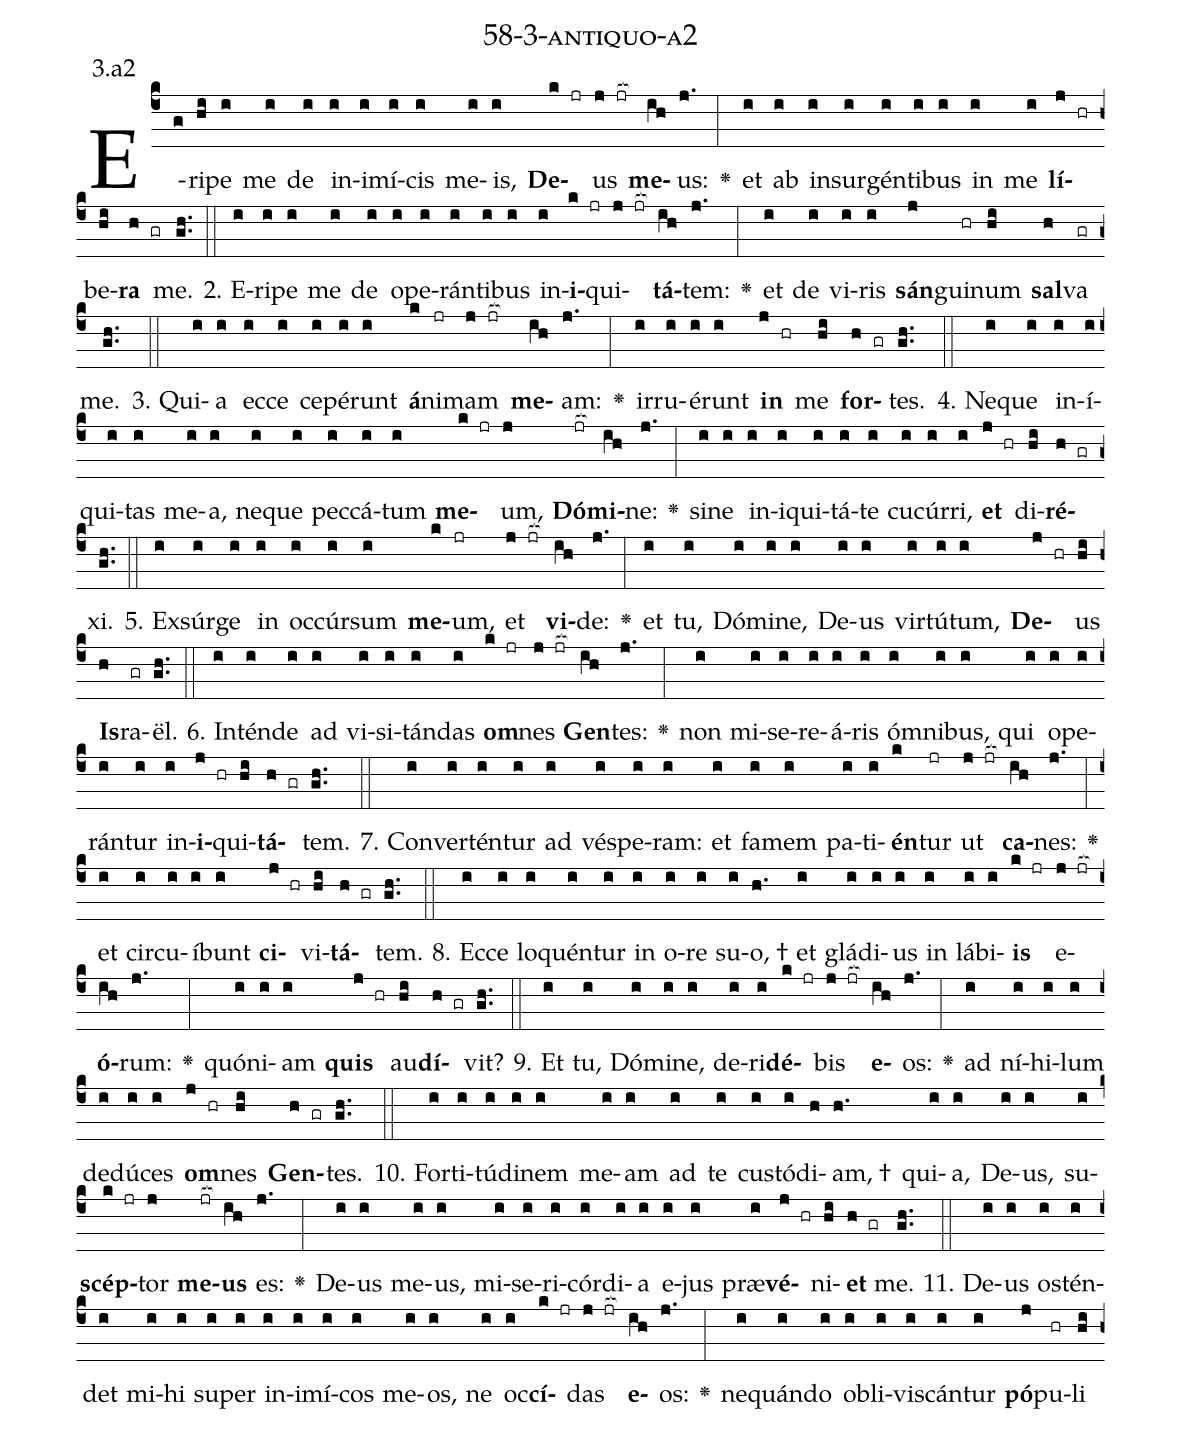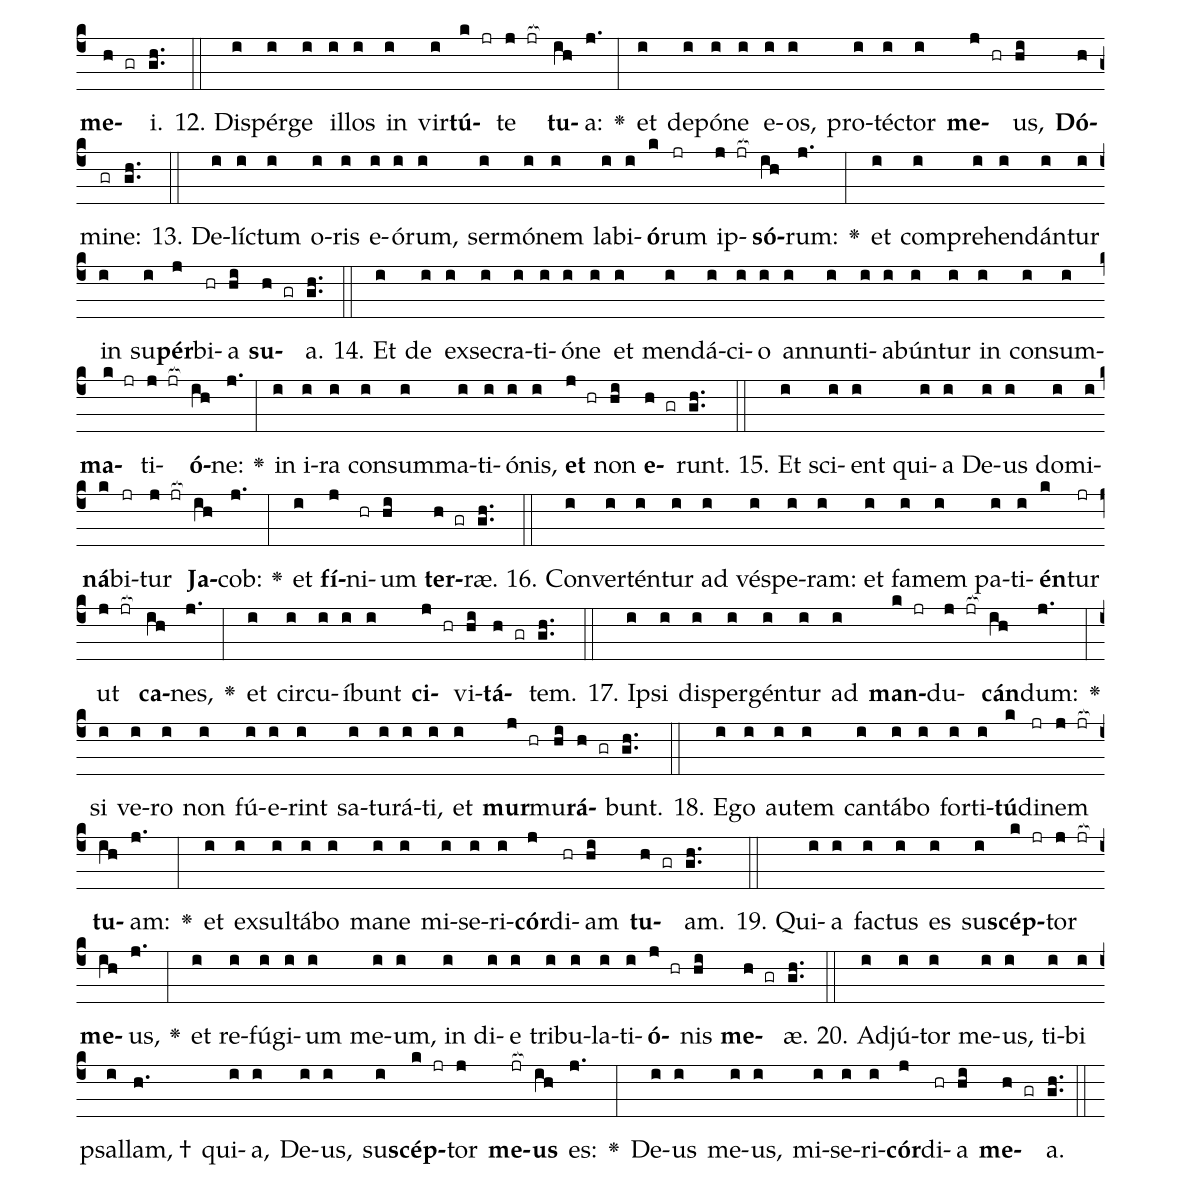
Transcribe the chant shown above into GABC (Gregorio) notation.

name: 58-3-antiquo-a2;
annotation: 3.a2;
%%
(c4)E(g)ri(hi)pe(i) me(i) de(i) in(i)i(i)mí(i)cis(i) me(i)is,(i) <b>De</b>(k jr)us(j jr[ocb:1{]) <b>me</b>(ih[ocb:0}])us:(j.) <v>\greheightstar</v>(:) et(i) ab(i) in(i)sur(i)gén(i)ti(i)bus(i) in(i) me(i) <b>lí</b>(j hr)be(hi)<b>ra</b>(h gr) me.(gh..) (::)
2. E(i)ri(i)pe(i) me(i) de(i) o(i)pe(i)rán(i)ti(i)bus(i) in(i)<b>i</b>(k jr)qui(j jr[ocb:1{])<b>tá</b>(ih[ocb:0}])tem:(j.) <v>\greheightstar</v>(:) et(i) de(i) vi(i)ris(i) <b>sán</b>(j)gui(hr)num(hi) <b>sal</b>(h)va(gr) me.(gh..) (::)
3. Qui(i)a(i) ec(i)ce(i) ce(i)pé(i)runt(i) <b>á</b>(k)ni(jr)mam(j jr[ocb:1{]) <b>me</b>(ih[ocb:0}])am:(j.) <v>\greheightstar</v>(:) ir(i)ru(i)é(i)runt(i) <b>in</b>(j hr) me(hi) <b>for</b>(h gr)tes.(gh..) (::)
4. Ne(i)que(i) in(i)í(i)qui(i)tas(i) me(i)a,(i) ne(i)que(i) pec(i)cá(i)tum(i) <b>me</b>(k jr)um,(j) <b>Dó</b>(jr[ocb:1{])<b>mi</b>(ih[ocb:0}])ne:(j.) <v>\greheightstar</v>(:) si(i)ne(i) in(i)i(i)qui(i)tá(i)te(i) cu(i)cúr(i)ri,(i) <b>et</b>(j hr) di(hi)<b>ré</b>(h gr)xi.(gh..) (::)
5. Ex(i)súr(i)ge(i) in(i) oc(i)cúr(i)sum(i) <b>me</b>(k)um,(jr) et(j jr[ocb:1{]) <b>vi</b>(ih[ocb:0}])de:(j.) <v>\greheightstar</v>(:) et(i) tu,(i) Dó(i)mi(i)ne,(i) De(i)us(i) vir(i)tú(i)tum,(i) <b>De</b>(j hr)us(hi) <b>Is</b>(h)ra(gr)ël.(gh..) (::)
6. In(i)tén(i)de(i) ad(i) vi(i)si(i)tán(i)das(i) <b>om</b>(k jr)nes(j jr[ocb:1{]) <b>Gen</b>(ih[ocb:0}])tes:(j.) <v>\greheightstar</v>(:) non(i) mi(i)se(i)re(i)á(i)ris(i) óm(i)ni(i)bus,(i) qui(i) o(i)pe(i)rán(i)tur(i) in(i)<b>i</b>(j hr)qui(hi)<b>tá</b>(h gr)tem.(gh..) (::)
7. Con(i)ver(i)tén(i)tur(i) ad(i) vés(i)pe(i)ram:(i) et(i) fa(i)mem(i) pa(i)ti(i)<b>én</b>(k)tur(jr) ut(j jr[ocb:1{]) <b>ca</b>(ih[ocb:0}])nes:(j.) <v>\greheightstar</v>(:) et(i) cir(i)cu(i)í(i)bunt(i) <b>ci</b>(j hr)vi(hi)<b>tá</b>(h gr)tem.(gh..) (::)
8. Ec(i)ce(i) lo(i)quén(i)tur(i) in(i) o(i)re(i) su(i)o, †(h.) et(i) glá(i)di(i)us(i) in(i) lá(i)bi(i)<b>is</b>(k jr) e(j jr[ocb:1{])<b>ó</b>(ih[ocb:0}])rum:(j.) <v>\greheightstar</v>(:) quón(i)i(i)am(i) <b>quis</b>(j hr) au(hi)<b>dí</b>(h gr)vit?(gh..) (::)
9. Et(i) tu,(i) Dó(i)mi(i)ne,(i) de(i)ri(i)<b>dé</b>(k jr)bis(j jr[ocb:1{]) <b>e</b>(ih[ocb:0}])os:(j.) <v>\greheightstar</v>(:) ad(i) ní(i)hi(i)lum(i) de(i)dú(i)ces(i) <b>om</b>(j hr)nes(hi) <b>Gen</b>(h gr)tes.(gh..) (::)
10. For(i)ti(i)tú(i)di(i)nem(i) me(i)am(i) ad(i) te(i) cus(i)tó(i)di(h)am, †(h.) qui(i)a,(i) De(i)us,(i) su(i)<b>scép</b>(k jr)tor(j) <b>me</b>(jr[ocb:1{])<b>us</b>(ih[ocb:0}]) es:(j.) <v>\greheightstar</v>(:) De(i)us(i) me(i)us,(i) mi(i)se(i)ri(i)cór(i)di(i)a(i) e(i)jus(i) præ(i)<b>vé</b>(j hr)ni(hi)<b>et</b>(h gr) me.(gh..) (::)
11. De(i)us(i) os(i)tén(i)det(i) mi(i)hi(i) su(i)per(i) in(i)i(i)mí(i)cos(i) me(i)os,(i) ne(i) oc(i)<b>cí</b>(k jr)das(j jr[ocb:1{]) <b>e</b>(ih[ocb:0}])os:(j.) <v>\greheightstar</v>(:) ne(i)quán(i)do(i) ob(i)li(i)vis(i)cán(i)tur(i) <b>pó</b>(j)pu(hr)li(hi) <b>me</b>(h gr)i.(gh..) (::)
12. Di(i)spér(i)ge(i) il(i)los(i) in(i) vir(i)<b>tú</b>(k jr)te(j jr[ocb:1{]) <b>tu</b>(ih[ocb:0}])a:(j.) <v>\greheightstar</v>(:) et(i) de(i)pó(i)ne(i) e(i)os,(i) pro(i)téc(i)tor(i) <b>me</b>(j hr)us,(hi) <b>Dó</b>(h)mi(gr)ne:(gh..) (::)
13. De(i)líc(i)tum(i) o(i)ris(i) e(i)ó(i)rum,(i) ser(i)mó(i)nem(i) la(i)bi(i)<b>ó</b>(k)rum(jr) ip(j jr[ocb:1{])<b>só</b>(ih[ocb:0}])rum:(j.) <v>\greheightstar</v>(:) et(i) com(i)pre(i)hen(i)dán(i)tur(i) in(i) su(i)<b>pér</b>(j)bi(hr)a(hi) <b>su</b>(h gr)a.(gh..) (::)
14. Et(i) de(i) ex(i)se(i)cra(i)ti(i)ó(i)ne(i) et(i) men(i)dá(i)ci(i)o(i) an(i)nun(i)ti(i)a(i)bún(i)tur(i) in(i) con(i)sum(i)<b>ma</b>(k jr)ti(j jr[ocb:1{])<b>ó</b>(ih[ocb:0}])ne:(j.) <v>\greheightstar</v>(:) in(i) i(i)ra(i) con(i)sum(i)ma(i)ti(i)ó(i)nis,(i) <b>et</b>(j hr) non(hi) <b>e</b>(h gr)runt.(gh..) (::)
15. Et(i) sci(i)ent(i) qui(i)a(i) De(i)us(i) do(i)mi(i)<b>ná</b>(k)bi(jr)tur(j jr[ocb:1{]) <b>Ja</b>(ih[ocb:0}])cob:(j.) <v>\greheightstar</v>(:) et(i) <b>fí</b>(j)ni(hr)um(hi) <b>ter</b>(h gr)ræ.(gh..) (::)
16. Con(i)ver(i)tén(i)tur(i) ad(i) vés(i)pe(i)ram:(i) et(i) fa(i)mem(i) pa(i)ti(i)<b>én</b>(k)tur(jr) ut(j jr[ocb:1{]) <b>ca</b>(ih[ocb:0}])nes,(j.) <v>\greheightstar</v>(:) et(i) cir(i)cu(i)í(i)bunt(i) <b>ci</b>(j hr)vi(hi)<b>tá</b>(h gr)tem.(gh..) (::)
17. Ip(i)si(i) di(i)sper(i)gén(i)tur(i) ad(i) <b>man</b>(k jr)du(j jr[ocb:1{])<b>cán</b>(ih[ocb:0}])dum:(j.) <v>\greheightstar</v>(:) si(i) ve(i)ro(i) non(i) fú(i)e(i)rint(i) sa(i)tu(i)rá(i)ti,(i) et(i) <b>mur</b>(j hr)mu(hi)<b>rá</b>(h gr)bunt.(gh..) (::)
18. E(i)go(i) au(i)tem(i) can(i)tá(i)bo(i) for(i)ti(i)<b>tú</b>(k)di(jr)nem(j jr[ocb:1{]) <b>tu</b>(ih[ocb:0}])am:(j.) <v>\greheightstar</v>(:) et(i) ex(i)sul(i)tá(i)bo(i) ma(i)ne(i) mi(i)se(i)ri(i)<b>cór</b>(j)di(hr)am(hi) <b>tu</b>(h gr)am.(gh..) (::)
19. Qui(i)a(i) fac(i)tus(i) es(i) su(i)<b>scép</b>(k jr)tor(j jr[ocb:1{]) <b>me</b>(ih[ocb:0}])us,(j.) <v>\greheightstar</v>(:) et(i) re(i)fú(i)gi(i)um(i) me(i)um,(i) in(i) di(i)e(i) tri(i)bu(i)la(i)ti(i)<b>ó</b>(j hr)nis(hi) <b>me</b>(h gr)æ.(gh..) (::)
20. Ad(i)jú(i)tor(i) me(i)us,(i) ti(i)bi(i) psal(i)lam, †(h.) qui(i)a,(i) De(i)us,(i) su(i)<b>scép</b>(k jr)tor(j) <b>me</b>(jr[ocb:1{])<b>us</b>(ih[ocb:0}]) es:(j.) <v>\greheightstar</v>(:) De(i)us(i) me(i)us,(i) mi(i)se(i)ri(i)<b>cór</b>(j)di(hr)a(hi) <b>me</b>(h gr)a.(gh..) (::)
